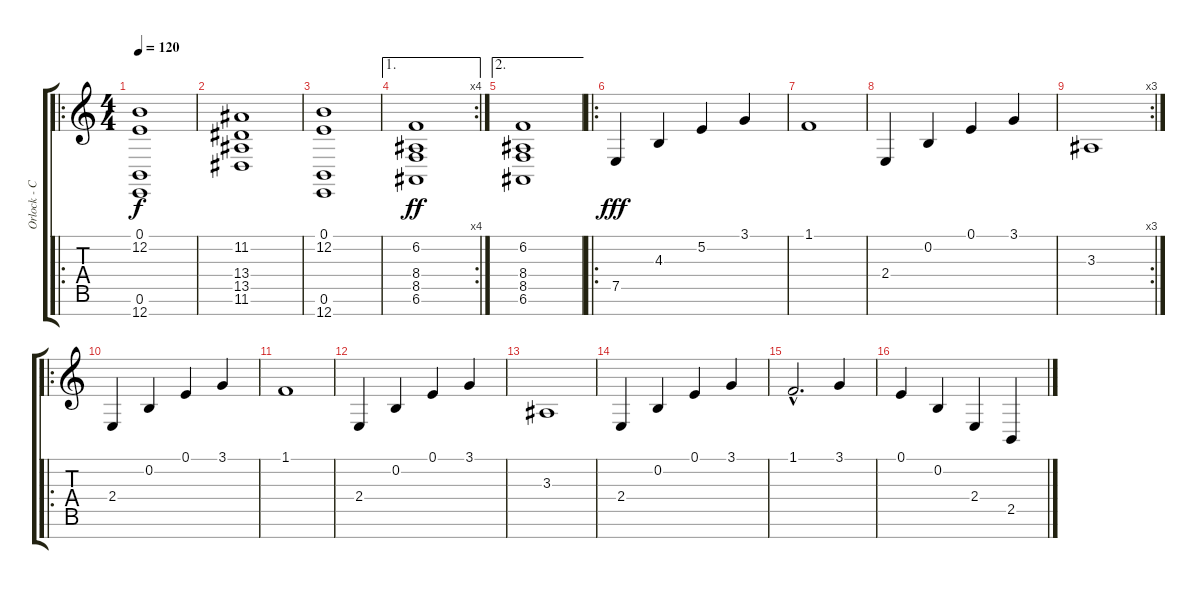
\track ("Orlock - Choir And Atmosphere" "Orlock - C") {instrument choiraahs}
\staff {score tabs}
\tuning (E4 B3 G3 D3 A2 E2 B1) {hide}
\ro
\ts (4 4)
\tempo 120
\clef g2
\ks c
(0.1 12.2 0.6 12.7).1{dy f} |
(11.2 13.4 13.5 11.6).1 |
(0.1 12.2 0.6 12.7).1 |
\ae 1
\rc 4
(6.2 8.4 8.5 6.6).1{dy ff} |
\ae 2
(6.2 8.4 8.5 6.6).1 |
\ro
7.5.4{dy fff} 4.3.4 5.2.4 3.1.4 |
1.1.1 |
2.4.4 0.2.4 0.1.4 3.1.4 |
\rc 3
3.3.1 |
\ro
2.4.4 0.2.4 0.1.4 3.1.4 |
1.1.1 |
2.4.4 0.2.4 0.1.4 3.1.4 |
3.3.1 |
2.4.4 0.2.4 0.1.4 3.1.4 |
1.1{hac}.2{d} 3.1.4 |
0.1.4 0.2.4 2.4.4 2.5.4
